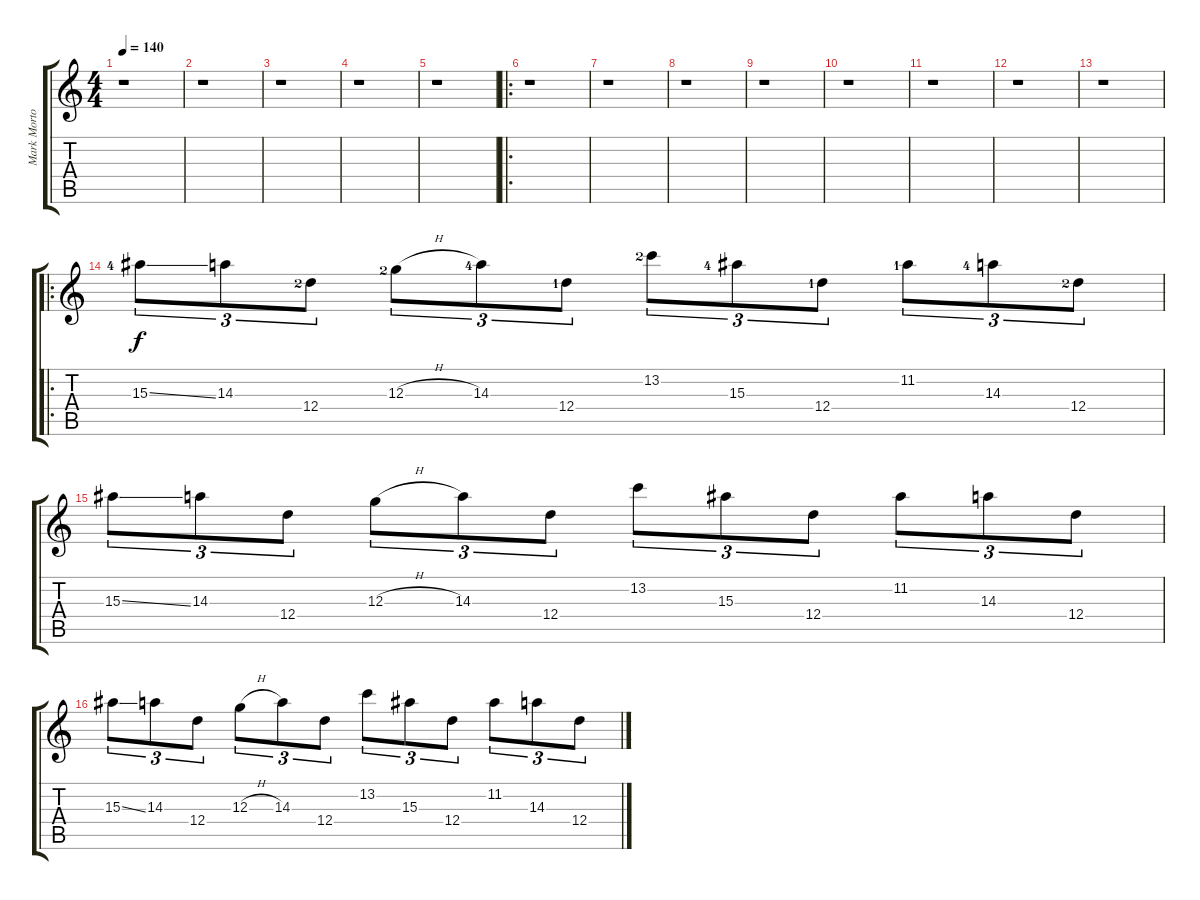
\track ("Mark Morton Overdubb" "Mark Morto") {instrument overdrivenguitar}
\staff {score tabs}
\tuning (E4 B3 G3 D3 A2 E2) {hide}
\ts (4 4)
\tempo 140
\clef g2
\ks c
r.1{dy f instrument overdrivenguitar} |
r.1 |
r.1 |
r.1 |
r.1 |
\ro
r.1 |
r.1 |
r.1 |
r.1 |
r.1 |
r.1 |
r.1 |
r.1 |
\ro
15.3{ss lf 5}.8{tu (3 2)} 14.3.8{tu (3 2)} 12.4{lf 3}.8{tu (3 2)} 12.3{h lf 3}.8{tu (3 2)} 14.3{lf 5}.8{tu (3 2)} 12.4{lf 2}.8{tu (3 2)} 13.2{lf 3}.8{tu (3 2)} 15.3{lf 5}.8{tu (3 2)} 12.4{lf 2}.8{tu (3 2)} 11.2{lf 2}.8{tu (3 2)} 14.3{lf 5}.8{tu (3 2)} 12.4{lf 3}.8{tu (3 2)} |
15.3{ss}.8{tu (3 2)} 14.3.8{tu (3 2)} 12.4.8{tu (3 2)} 12.3{h}.8{tu (3 2)} 14.3.8{tu (3 2)} 12.4.8{tu (3 2)} 13.2.8{tu (3 2)} 15.3.8{tu (3 2)} 12.4.8{tu (3 2)} 11.2.8{tu (3 2)} 14.3.8{tu (3 2)} 12.4.8{tu (3 2)} |
15.3{ss}.8{tu (3 2)} 14.3.8{tu (3 2)} 12.4.8{tu (3 2)} 12.3{h}.8{tu (3 2)} 14.3.8{tu (3 2)} 12.4.8{tu (3 2)} 13.2.8{tu (3 2)} 15.3.8{tu (3 2)} 12.4.8{tu (3 2)} 11.2.8{tu (3 2)} 14.3.8{tu (3 2)} 12.4.8{tu (3 2)}
